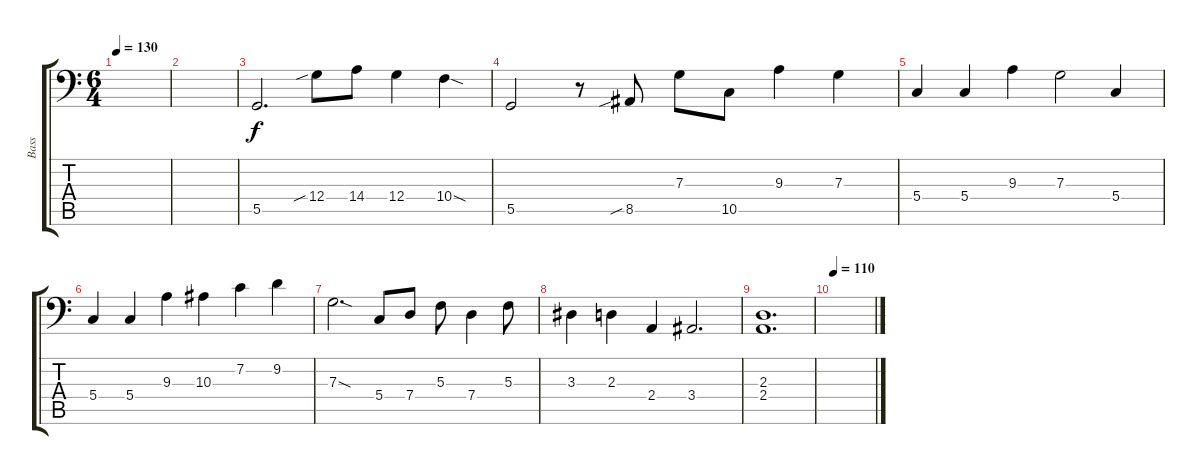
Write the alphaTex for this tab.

\track ("Bass" "Bass") {instrument electricbassfinger}
\staff {score tabs}
\tuning (Bb2 F2 C2 G1 D1 G0) {hide}
\ts (6 4)
\tempo 130
\clef f4
\ks c
|
|
5.5.2{d volume 16 instrument electricbassfinger} 12.4{sib}.8 14.4.8 12.4.4 10.4{sod}.4 |
5.5.2 r.8 8.5{sib}.8 7.3.8 10.5.8 9.3.4 7.3.4 |
5.4.4 5.4.4 9.3.4 7.3.2 5.4.4 |
5.4.4 5.4.4 9.3.4 10.3.4 7.2.4 9.2.4 |
7.3{sod}.2{d} 5.4.8 7.4.8 5.3.8 7.4.4 5.3.8 |
3.3.4 2.3.4 2.4.4 3.4.2{d} |
(2.3 2.4).1{d} |
\tempo 110
